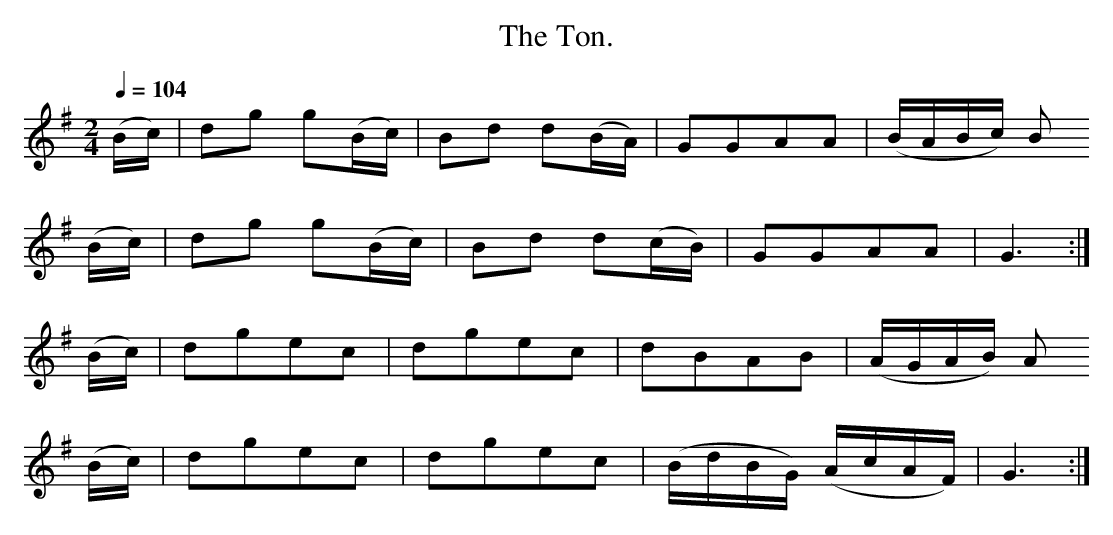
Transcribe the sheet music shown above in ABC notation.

X:1
T:The Ton.
M:2/4
L:1/16
Q:1/4=104
K:G
(Bc)|d2g2 g2(Bc)|B2d2 d2(BA)| G2G2A2A2 |(BABc) B2
(Bc)|d2g2 g2(Bc)|B2d2 d2(cB)| G2G2A2A2 | G6    :|
(Bc)|d2g2e2c2 |d2g2e2c2 | d2B2A2B2 |(AGAB) A2
(Bc)|d2g2e2c2 |d2g2e2c2 |(BdBG) (AcAF)| G6    :|
